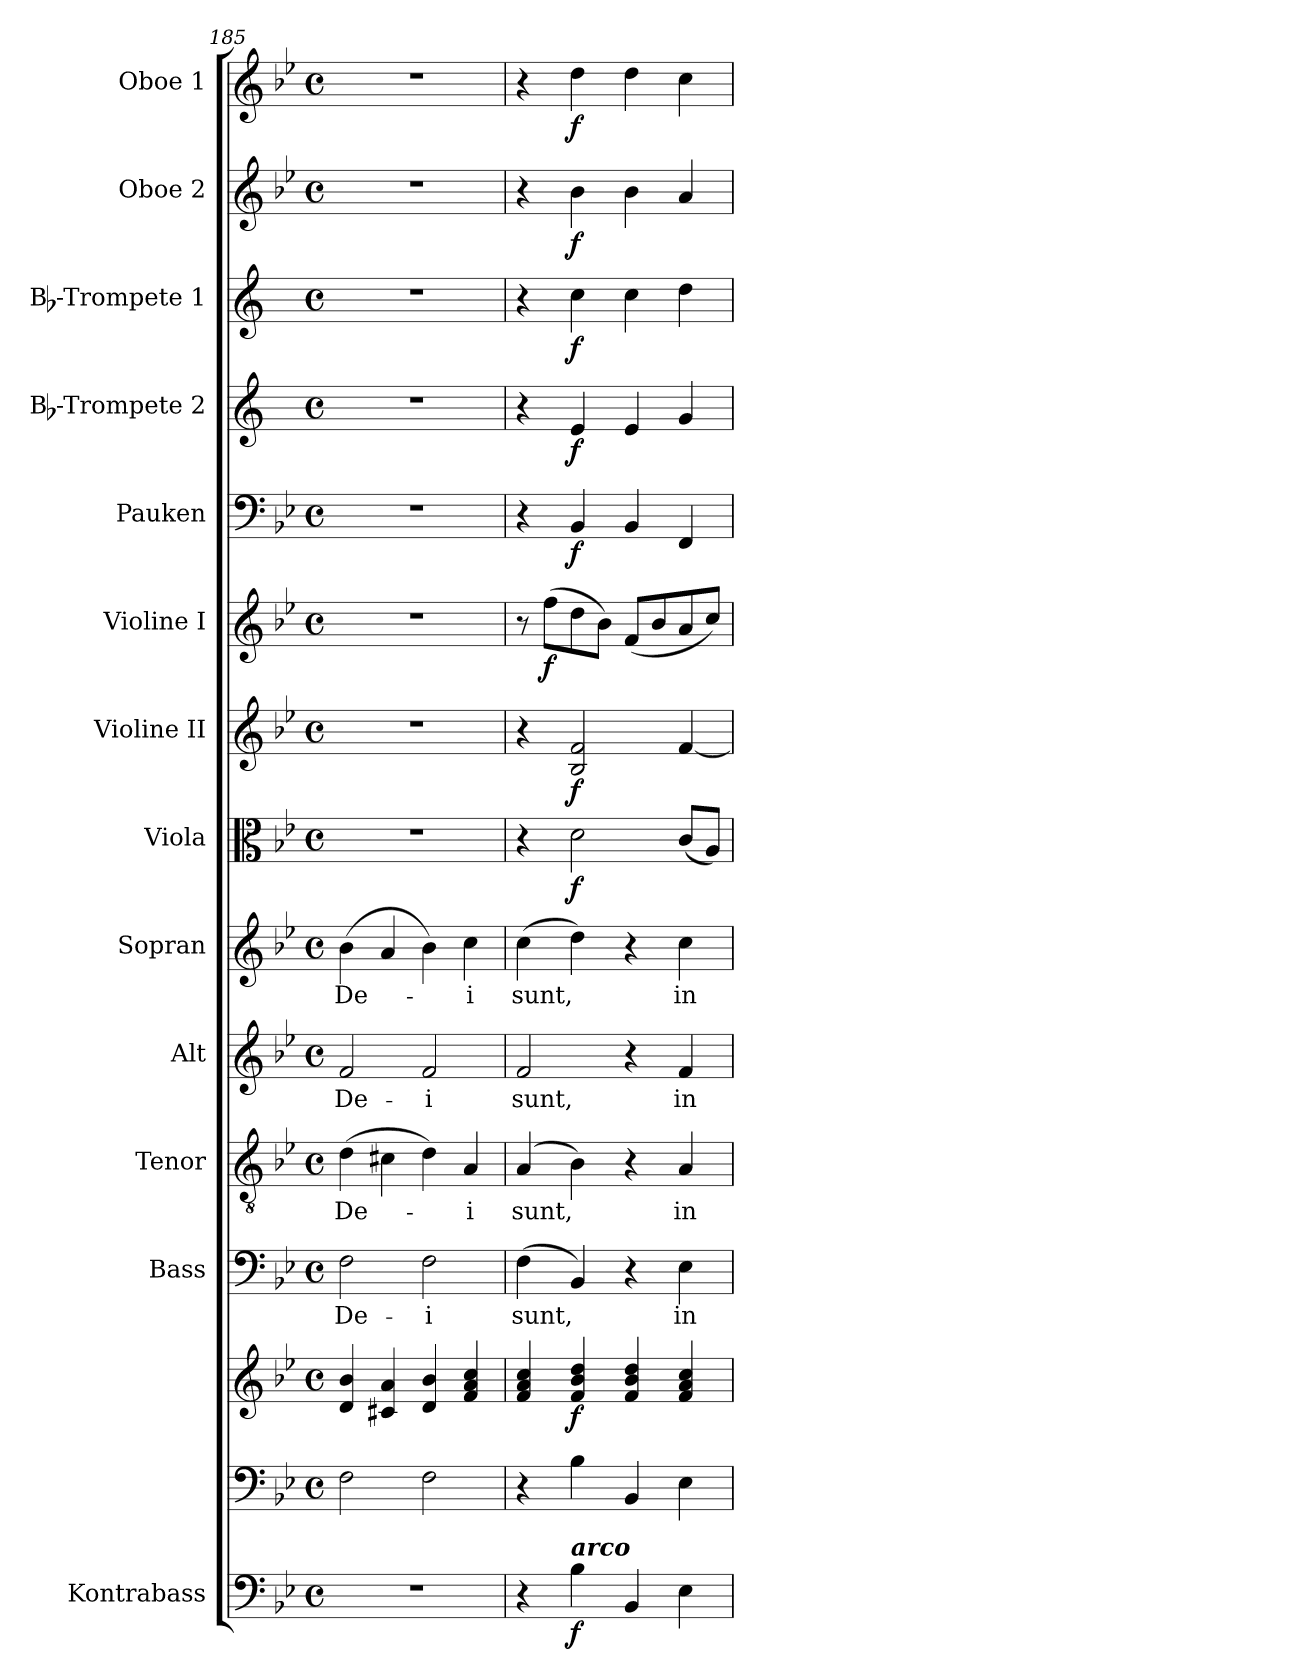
**kern	**dynam	**kern	**kern	**dynam	**kern	**text	**kern	**text	**kern	**text	**kern	**text	**kern	**dynam	**kern	**dynam	**kern	**dynam	**kern	**dynam	**kern	**dynam	**kern	**dynam	**kern	**dynam	**kern	**dynam
*part14	*part14	*part13	*part13	*part13	*part12	*part12	*part11	*part11	*part10	*part10	*part9	*part9	*part8	*part8	*part7	*part7	*part6	*part6	*part5	*part5	*part4	*part4	*part3	*part3	*part2	*part2	*part1	*part1
*staff15	*staff15	*staff14	*staff13	*staff13/14	*staff12	*staff12	*staff11	*staff11	*staff10	*staff10	*staff9	*staff9	*staff8	*staff8	*staff7	*staff7	*staff6	*staff6	*staff5	*staff5	*staff4	*staff4	*staff3	*staff3	*staff2	*staff2	*staff1	*staff1
*I"Kontrabass	*	*	*	*	*I"Bass	*	*I"Tenor	*	*I"Alt	*	*I"Sopran	*	*I"Viola	*	*I"Violine II	*	*I"Violine I	*	*I"Pauken	*	*I"Bb-Trompete 2	*	*I"Bb-Trompete 1	*	*I"Oboe 2	*	*I"Oboe 1	*
*I'Kb.	*	*	*	*	*I'B.	*	*I'T.	*	*I'A.	*	*I'S.	*	*I'Vla.	*	*I'Vl. II	*	*I'Vl. I	*	*I'Pk.	*	*I'Bb Trp. 2	*	*I'Bb Trp. 1	*	*I'Ob. 2	*	*I'Ob. 1	*
*clefF4	*	*clefF4	*clefG2	*	*clefF4	*	*clefGv2	*	*clefG2	*	*clefG2	*	*clefC3	*	*clefG2	*	*clefG2	*	*clefF4	*	*clefG2	*	*clefG2	*	*clefG2	*	*clefG2	*
*ITrd7c12	*	*	*	*	*	*	*	*	*	*	*	*	*	*	*	*	*	*	*	*	*ITrd1c2	*	*ITrd1c2	*	*	*	*	*
*k[b-e-]	*	*k[b-e-]	*k[b-e-]	*	*k[b-e-]	*	*k[b-e-]	*	*k[b-e-]	*	*k[b-e-]	*	*k[b-e-]	*	*k[b-e-]	*	*k[b-e-]	*	*k[b-e-]	*	*k[b-e-]	*	*k[b-e-]	*	*k[b-e-]	*	*k[b-e-]	*
*B-:	*	*B-:	*B-:	*	*B-:	*	*B-:	*	*B-:	*	*B-:	*	*B-:	*	*B-:	*	*B-:	*	*B-:	*	*B-:	*	*B-:	*	*B-:	*	*B-:	*
*M4/4	*	*M4/4	*M4/4	*	*M4/4	*	*M4/4	*	*M4/4	*	*M4/4	*	*M4/4	*	*M4/4	*	*M4/4	*	*M4/4	*	*M4/4	*	*M4/4	*	*M4/4	*	*M4/4	*
*met(c)	*	*met(c)	*met(c)	*	*met(c)	*	*met(c)	*	*met(c)	*	*met(c)	*	*met(c)	*	*met(c)	*	*met(c)	*	*met(c)	*	*met(c)	*	*met(c)	*	*met(c)	*	*met(c)	*
=185	=185	=185	=185	=185	=185	=185	=185	=185	=185	=185	=185	=185	=185	=185	=185	=185	=185	=185	=185	=185	=185	=185	=185	=185	=185	=185	=185	=185
!	!	!	!	!	!	!LO:LY:b	!	!LO:LY:b	!	!LO:LY:b	!	!LO:LY:b	!	!	!	!	!	!	!	!	!	!	!	!	!	!	!	!
1r	.	2F\	4d/ 4b-/	.	2F\	De-	(>4d\	De-	2f/	De-	(>4b-\	De-	1r	.	1r	.	1r	.	1r	.	1r	.	1r	.	1r	.	1r	.
.	.	.	4c#X/ 4a/	.	.	.	4c#X\	.	.	.	4a/	.	.	.	.	.	.	.	.	.	.	.	.	.	.	.	.	.
!	!	!	!	!	!	!LO:LY:b	!	!	!	!LO:LY:b	!	!	!	!	!	!	!	!	!	!	!	!	!	!	!	!	!	!
.	.	2F\	4d/ 4b-/	.	2F\	-i	4d\)	.	2f/	-i	4b-\)	.	.	.	.	.	.	.	.	.	.	.	.	.	.	.	.	.
!	!	!	!	!	!	!	!	!LO:LY:b	!	!	!	!LO:LY:b	!	!	!	!	!	!	!	!	!	!	!	!	!	!	!	!
.	.	.	4f/ 4a/ 4cc/	.	.	.	4A/	-i	.	.	4cc\	-i	.	.	.	.	.	.	.	.	.	.	.	.	.	.	.	.
!!LO:PB:g=z
=186	=186	=186	=186	=186	=186	=186	=186	=186	=186	=186	=186	=186	=186	=186	=186	=186	=186	=186	=186	=186	=186	=186	=186	=186	=186	=186	=186	=186
!	!	!	!	!	!	!LO:LY:b	!	!LO:LY:b	!	!LO:LY:b	!	!LO:LY:b	!	!	!	!	!	!	!	!	!	!	!	!	!	!	!	!
4r	.	4r	4f/ 4a/ 4cc/	.	(>4F\	sunt,	(4A/	sunt,	2f/	sunt,	(>4cc\	sunt,	4r	.	4r	.	8r	.	4r	.	4r	.	4r	.	4r	.	4r	.
!	!	!	!	!	!	!	!	!	!	!	!	!	!	!	!	!	!	!LO:DY:b	!	!	!	!	!	!	!	!	!	!
.	.	.	.	.	.	.	.	.	.	.	.	.	.	.	.	.	(>8ff\L	f	.	.	.	.	.	.	.	.	.	.
!LO:TX:a:Bi:t=arco	!	!	!	!	!	!	!	!	!	!	!	!	!	!	!	!	!	!	!	!	!	!	!	!	!	!	!	!
!	!LO:DY:b	!	!	!LO:DY:b	!	!	!	!	!	!	!	!	!	!LO:DY:b	!	!LO:DY:b	!	!	!	!LO:DY:b	!	!LO:DY:b	!	!LO:DY:b	!	!LO:DY:b	!	!LO:DY:b
4BB-\	f	4B-\	4f/ 4b-/ 4dd/	f	4BB-/)	.	4B-\)	.	.	.	4dd\)	.	2d\	f	2B-/ 2f/	f	8dd\	.	4BB-/	f	4d/	f	4b-\	f	4b-\	f	4dd\	f
.	.	.	.	.	.	.	.	.	.	.	.	.	.	.	.	.	8b-\J)	.	.	.	.	.	.	.	.	.	.	.
4BBB-/	.	4BB-/	4f/ 4b-/ 4dd/	.	4r	.	4r	.	4r	.	4r	.	.	.	.	.	(<8f/L	.	4BB-/	.	4d/	.	4b-\	.	4b-\	.	4dd\	.
.	.	.	.	.	.	.	.	.	.	.	.	.	.	.	.	.	8b-/	.	.	.	.	.	.	.	.	.	.	.
!	!	!	!	!	!	!LO:LY:b	!	!LO:LY:b	!	!LO:LY:b	!	!LO:LY:b	!	!	!	!	!	!	!	!	!	!	!	!	!	!	!	!
4EE-\	.	4E-\	4f/ 4a/ 4cc/	.	4E-\	in	4A/	in	4f/	in	4cc\	in	(<8c/L	.	[4f/	.	8a/	.	4FF/	.	4f/	.	4cc\	.	4a/	.	4cc\	.
.	.	.	.	.	.	.	.	.	.	.	.	.	8A/J)	.	.	.	8cc/J)	.	.	.	.	.	.	.	.	.	.	.
=	=	=	=	=	=	=	=	=	=	=	=	=	=	=	=	=	=	=	=	=	=	=	=	=	=	=	=	=
*-	*-	*-	*-	*-	*-	*-	*-	*-	*-	*-	*-	*-	*-	*-	*-	*-	*-	*-	*-	*-	*-	*-	*-	*-	*-	*-	*-	*-
